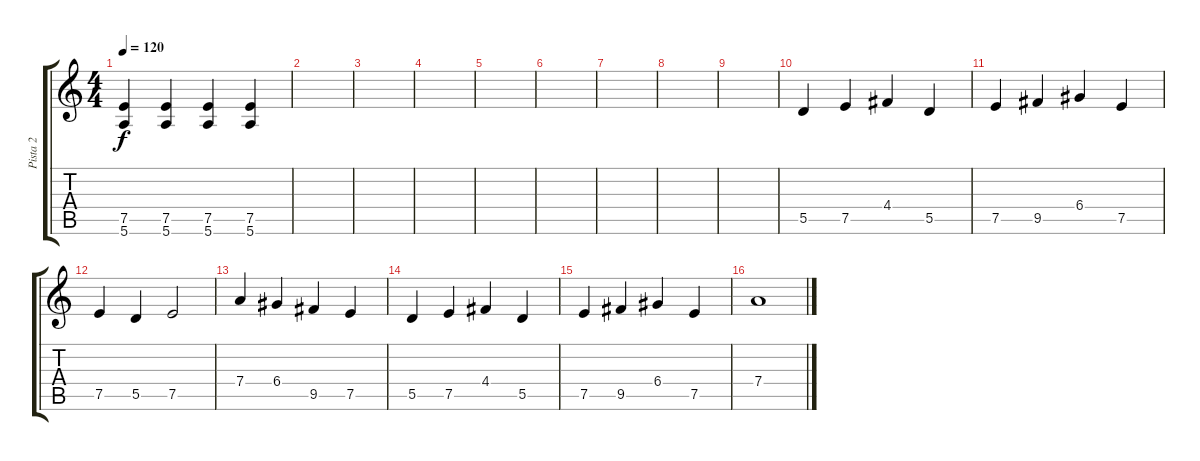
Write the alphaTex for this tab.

\track ("Pista 2" "Pista 2") {instrument overdrivenguitar}
\staff {score tabs}
\tuning (E4 B3 G3 D3 A2 E2) {hide}
\ts (4 4)
\tempo 120
\clef g2
\ks c
(7.5 5.6).4{dy f} (7.5 5.6).4 (7.5 5.6).4 (7.5 5.6).4 |
|
|
|
|
|
|
|
|
5.5.4 7.5.4 4.4.4 5.5.4 |
7.5.4 9.5.4 6.4.4 7.5.4 |
7.5.4 5.5.4 7.5.2 |
7.4.4 6.4.4 9.5.4 7.5.4 |
5.5.4 7.5.4 4.4.4 5.5.4 |
7.5.4 9.5.4 6.4.4 7.5.4 |
7.4{sl}.1
